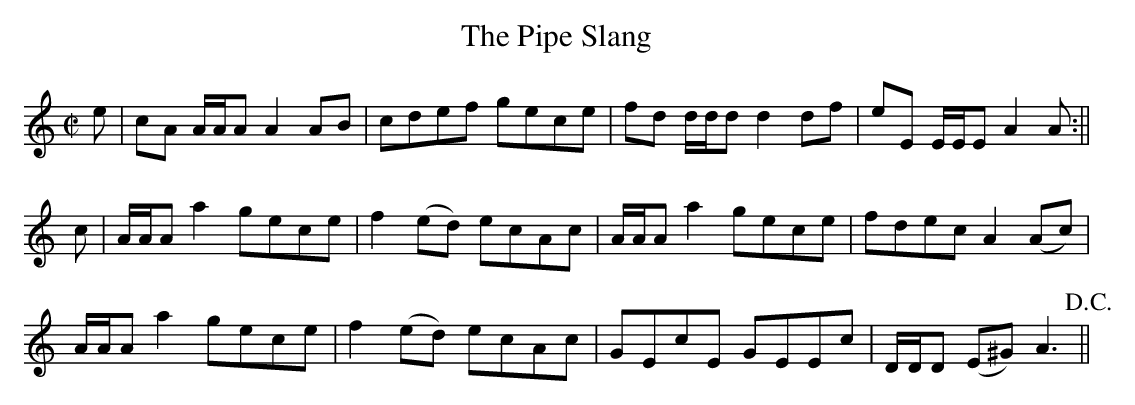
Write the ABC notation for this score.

X:1
T:Pipe Slang, The
M:C|
L:1/8
K:Amin
e|cA A/A/A A2 AB|cdef gece|fd d/d/d d2 df|eE E/E/E A2A:||
c|A/A/A a2 gece|f2 (ed) ecAc|A/A/A a2 gece|fdec A2 (Ac)|
A/A/A a2 gece|f2 (ed) ecAc|GEcE GEEc|D/D/D (E^G) A3!D.C.!||
